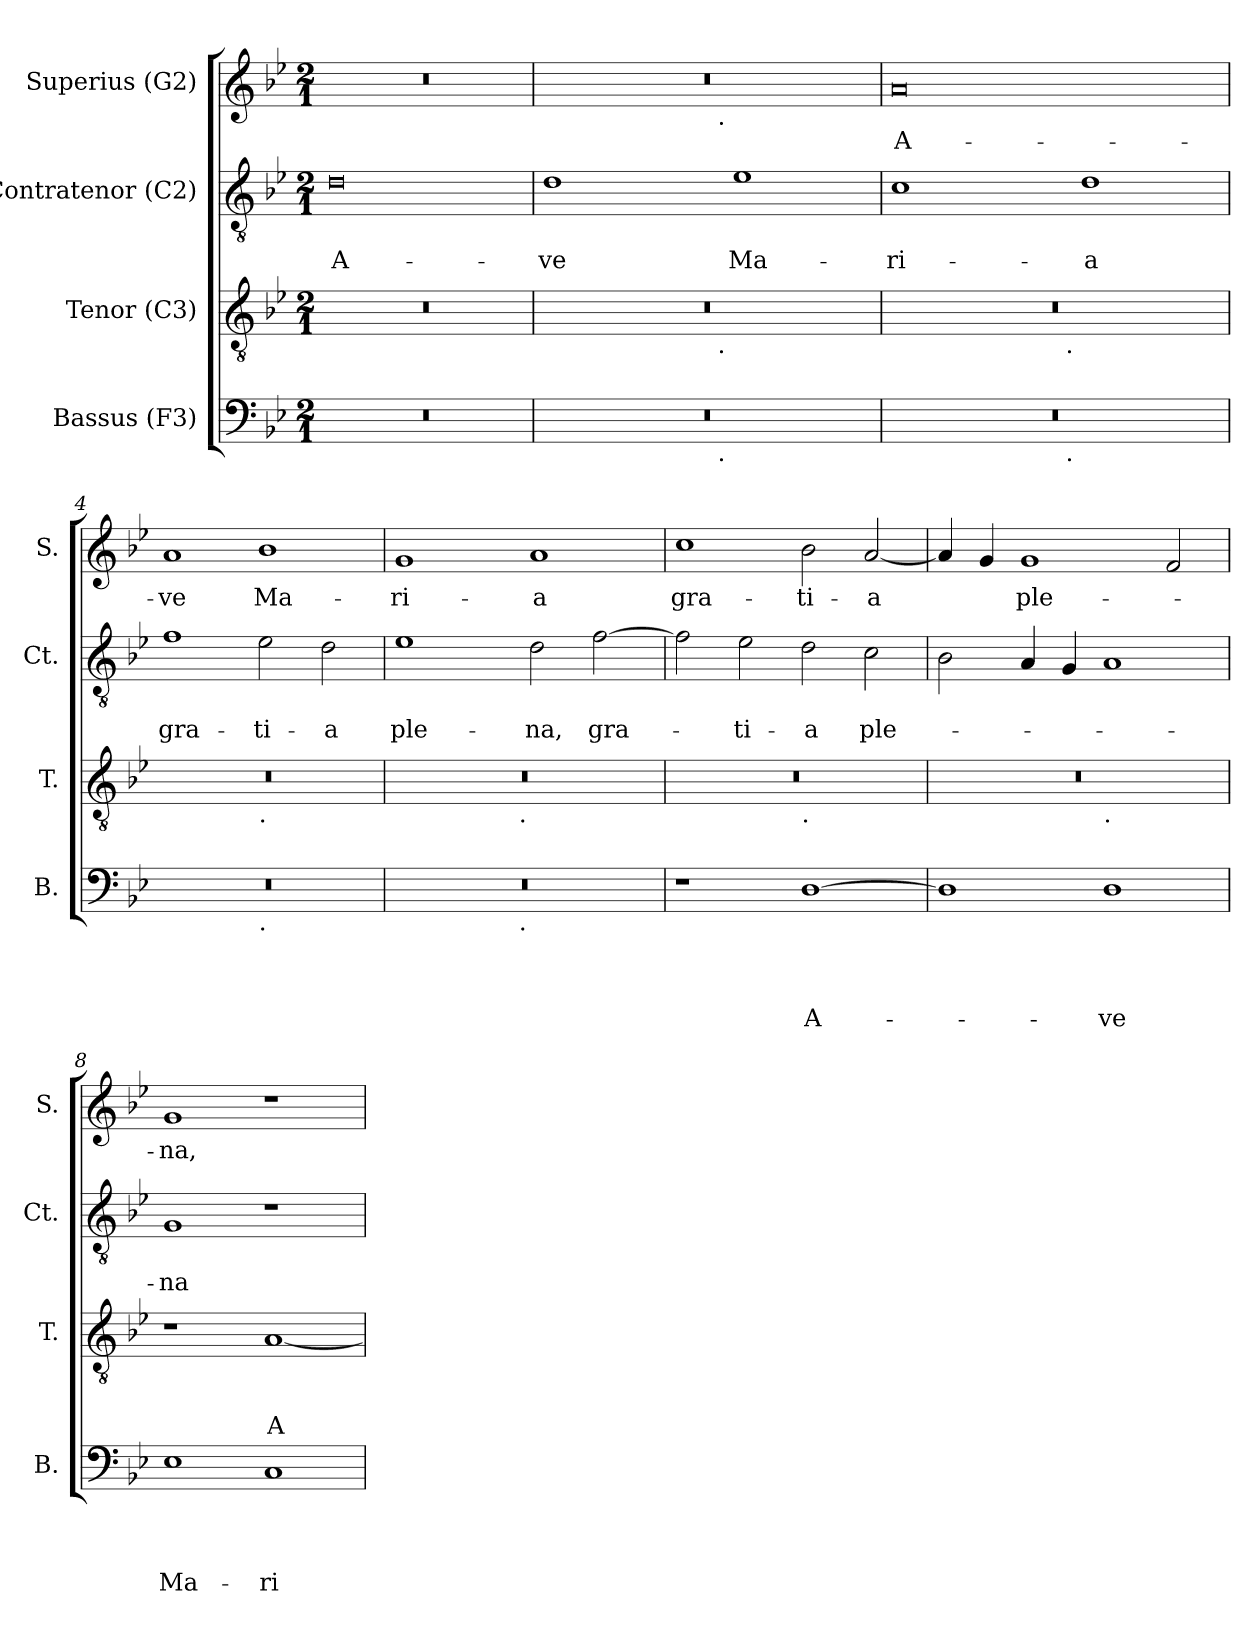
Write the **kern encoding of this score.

**kern	**text	**text	**text	**text	**kern	**text	**text	**text	**kern	**text	**text	**kern	**text
*part4	*part4	*part4	*part4	*part4	*part3	*part3	*part3	*part3	*part2	*part2	*part2	*part1	*part1
*staff4	*staff4	*staff4	*staff4	*staff4	*staff3	*staff3	*staff3	*staff3	*staff2	*staff2	*staff2	*staff1	*staff1
*I"Bassus (F3)	*	*	*	*	*I"Tenor (C3)	*	*	*	*I"Contratenor (C2)	*	*	*I"Superius (G2)	*
*I'B.	*	*	*	*	*I'T.	*	*	*	*I'Ct.	*	*	*I'S.	*
*clefF4	*	*	*	*	*clefGv2	*	*	*	*clefGv2	*	*	*clefG2	*
*k[b-e-]	*	*	*	*	*k[b-e-]	*	*	*	*k[b-e-]	*	*	*k[b-e-]	*
*B-:	*	*	*	*	*B-:	*	*	*	*B-:	*	*	*B-:	*
*M2/1	*	*	*	*	*M2/1	*	*	*	*M2/1	*	*	*M2/1	*
=1	=1	=1	=1	=1	=1	=1	=1	=1	=1	=1	=1	=1	=1
!	!	!	!	!	!	!	!	!	!	!	!LO:LY:b:rj	!	!
0r	.	.	.	.	0r	.	.	.	0d	.	A-	0r	.
=2	=2	=2	=2	=2	=2	=2	=2	=2	=2	=2	=2	=2	=2
!	!	!	!	!	!	!	!	!	!	!	!LO:LY:b	!	!
*^	*	*	*	*	*^	*	*	*	*	*	*	*^	*
0r	2ryy	.	.	.	.	0r	2ryy	.	.	.	1d	.	-ve	0r	2ryy	.
.	4...ryy	.	.	.	.	.	4...ryy	.	.	.	.	.	.	.	4...ryy	.
!	!	!	!	!	!	!	!	!	!	!	!	!	!	!	!LO:TX:b:t=.	!
!	!	!	!	!	!	!	!LO:TX:b:t=.	!	!	!	!	!	!	!	!	!
!	!LO:TX:b:t=.	!	!	!	!	!	!	!	!	!	!	!	!	!	!	!
.	1ryy	.	.	.	.	.	1ryy	.	.	.	.	.	.	.	1ryy	.
!	!	!	!	!	!	!	!	!	!	!	!	!	!LO:LY:b	!	!	!
.	.	.	.	.	.	.	.	.	.	.	1e-	.	Ma-	.	.	.
.	32ryy	.	.	.	.	.	32ryy	.	.	.	.	.	.	.	32ryy	.
=3	=3	=3	=3	=3	=3	=3	=3	=3	=3	=3	=3	=3	=3	=3	=3	=3
!	!	!	!	!	!	!	!	!	!	!	!	!	!LO:LY:b	!	!	!LO:LY:b:rj
*	*	*	*	*	*	*	*	*	*	*	*	*	*	*v	*v	*
0r	2ryy	.	.	.	.	0r	2ryy	.	.	.	1c	.	-ri-	0a	A-
.	4...ryy	.	.	.	.	.	4...ryy	.	.	.	.	.	.	.	.
!	!	!	!	!	!	!	!LO:TX:b:t=.	!	!	!	!	!	!	!	!
!	!LO:TX:b:t=.	!	!	!	!	!	!	!	!	!	!	!	!	!	!
.	1ryy	.	.	.	.	.	1ryy	.	.	.	.	.	.	.	.
!	!	!	!	!	!	!	!	!	!	!	!	!	!LO:LY:b:rj	!	!
.	.	.	.	.	.	.	.	.	.	.	1d	.	-a	.	.
.	32ryy	.	.	.	.	.	32ryy	.	.	.	.	.	.	.	.
=4	=4	=4	=4	=4	=4	=4	=4	=4	=4	=4	=4	=4	=4	=4	=4
!	!	!	!	!	!	!	!	!	!	!	!	!	!LO:LY:b	!	!LO:LY:b
0r	1ryy	.	.	.	.	0r	1ryy	.	.	.	1f	.	gra-	1a	-ve
!	!	!	!	!	!	!	!LO:TX:b:t=.	!	!	!	!	!	!	!	!
!	!LO:TX:b:t=.	!	!	!	!	!	!	!	!	!	!	!	!	!	!
!	!	!	!	!	!	!	!	!	!	!	!	!	!LO:LY:b	!	!LO:LY:b
.	1ryy	.	.	.	.	.	1ryy	.	.	.	2e-\	.	-ti-	1b-	Ma-
!	!	!	!	!	!	!	!	!	!	!	!	!	!LO:LY:b	!	!
.	.	.	.	.	.	.	.	.	.	.	2d\	.	-a	.	.
=5	=5	=5	=5	=5	=5	=5	=5	=5	=5	=5	=5	=5	=5	=5	=5
!	!	!	!	!	!	!	!	!	!	!	!	!	!LO:LY:b	!	!LO:LY:b
0r	2ryy	.	.	.	.	0r	2ryy	.	.	.	1e-	.	ple-	1g	-ri-
.	4...ryy	.	.	.	.	.	4...ryy	.	.	.	.	.	.	.	.
!	!	!	!	!	!	!	!LO:TX:b:t=.	!	!	!	!	!	!	!	!
!	!LO:TX:b:t=.	!	!	!	!	!	!	!	!	!	!	!	!	!	!
.	1ryy	.	.	.	.	.	1ryy	.	.	.	.	.	.	.	.
!	!	!	!	!	!	!	!	!	!	!	!	!	!LO:LY:b	!	!LO:LY:b:rj
.	.	.	.	.	.	.	.	.	.	.	2d\	.	-na,	1a	-a
!	!	!	!	!	!	!	!	!	!	!	!	!	!LO:LY:b	!	!
.	.	.	.	.	.	.	.	.	.	.	[<2f\	.	gra-	.	.
.	32ryy	.	.	.	.	.	32ryy	.	.	.	.	.	.	.	.
!!LO:LB:g=z
=6	=6	=6	=6	=6	=6	=6	=6	=6	=6	=6	=6	=6	=6	=6	=6
!	!	!	!	!	!	!	!	!	!	!	!	!	!	!	!LO:LY:b
*v	*v	*	*	*	*	*	*	*	*	*	*	*	*	*	*
1r	.	.	.	.	0r	1ryy	.	.	.	2f\]	.	.	1cc	gra-
!	!	!	!	!	!	!	!	!	!	!	!	!LO:LY:b	!	!
.	.	.	.	.	.	.	.	.	.	2e-\	.	-ti-	.	.
!	!	!	!	!	!	!LO:TX:b:t=.	!	!	!	!	!	!	!	!
!	!	!	!	!LO:LY:b	!	!	!	!	!	!	!	!LO:LY:b	!	!LO:LY:b
[>1D	.	.	.	A-	.	1ryy	.	.	.	2d\	.	-a	2b-\	-ti-
!	!	!	!	!	!	!	!	!	!	!	!	!LO:LY:b	!	!LO:LY:b
.	.	.	.	.	.	.	.	.	.	2c\	.	ple-	[<2a/	-a
=7	=7	=7	=7	=7	=7	=7	=7	=7	=7	=7	=7	=7	=7	=7
1D]	.	.	.	.	0r	1ryy	.	.	.	2B-\	.	.	4a/]	.
.	.	.	.	.	.	.	.	.	.	.	.	.	4g/	.
!	!	!	!	!	!	!	!	!	!	!	!	!	!	!LO:LY:b
.	.	.	.	.	.	.	.	.	.	4A/	.	.	1g	ple-
.	.	.	.	.	.	.	.	.	.	4G/	.	.	.	.
!	!	!	!	!	!	!LO:TX:b:t=.	!	!	!	!	!	!	!	!
!	!	!	!	!LO:LY:b	!	!	!	!	!	!	!	!	!	!
1D	.	.	.	-ve	.	1ryy	.	.	.	1A	.	.	.	.
.	.	.	.	.	.	.	.	.	.	.	.	.	2f/	.
=8	=8	=8	=8	=8	=8	=8	=8	=8	=8	=8	=8	=8	=8	=8
!	!	!	!	!LO:LY:b	!	!	!	!	!	!	!	!LO:LY:b	!	!LO:LY:b
*	*	*	*	*	*v	*v	*	*	*	*	*	*	*	*
1E-	.	.	.	Ma-	1r	.	.	.	1G	.	-na	1g	-na,
!	!	!	!	!LO:LY:b	!	!	!	!LO:LY:b	!	!	!	!	!
1C	.	.	.	-ri-	[<1A	.	.	A-	1r	.	.	1r	.
=	=	=	=	=	=	=	=	=	=	=	=	=	=
*-	*-	*-	*-	*-	*-	*-	*-	*-	*-	*-	*-	*-	*-
